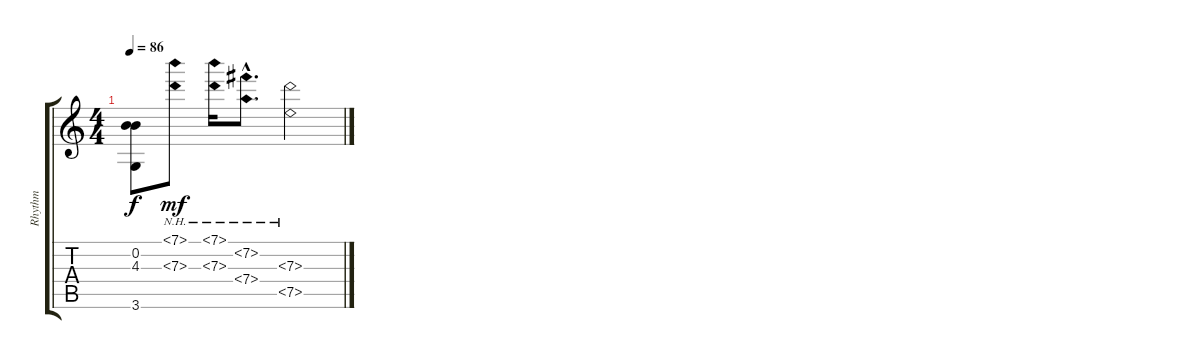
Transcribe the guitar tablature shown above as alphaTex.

\track ("Rhythm" "Rhythm") {instrument electricguitarjazz}
\staff {score tabs}
\tuning (E4 B3 G3 D3 A2 E2) {hide}
\ts (4 4)
\tempo 86
\clef g2
\ks c
(0.2{t} 4.3{t} 3.6{t}).8{dy f volume 3} (7.1{nh} 7.3{nh}).8{dy mf} (7.1{nh} 7.3{nh}).16 (7.2{nh hac} 7.4{nh hac}).8{d} (7.3{nh} 7.5{nh}).2
